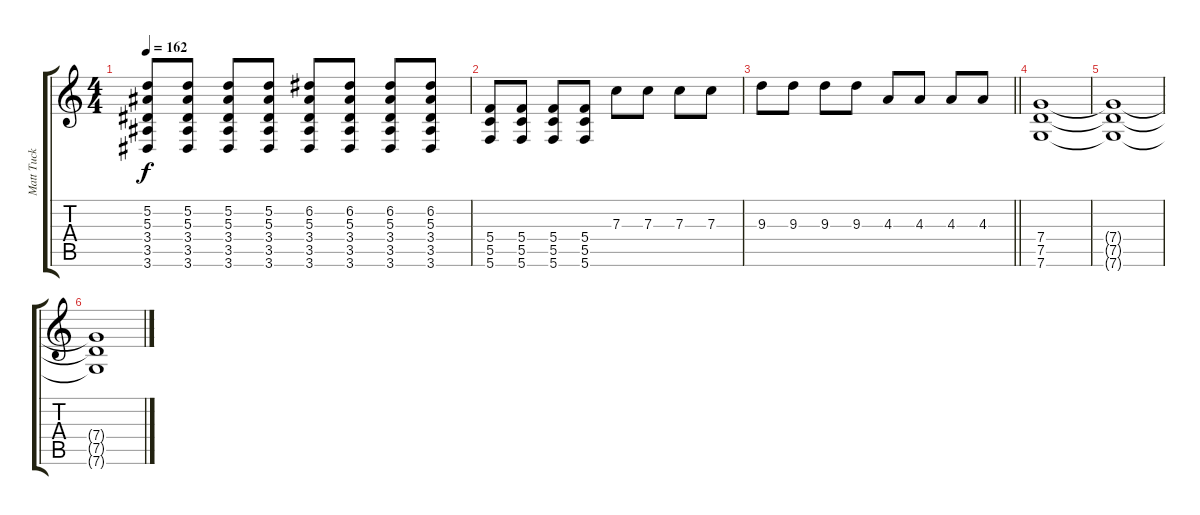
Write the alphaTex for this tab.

\track ("Matt Tuck" "Matt Tuck") {instrument distortionguitar}
\staff {score tabs}
\tuning (D4 A3 F3 C3 G2 C2) {hide}
\ts (4 4)
\tempo 162
\clef g2
\ks c
(5.2 5.3 3.4 3.5 3.6).8{dy f} (5.2 5.3 3.4 3.5 3.6).8 (5.2 5.3 3.4 3.5 3.6).8 (5.2 5.3 3.4 3.5 3.6).8 (6.2 5.3 3.4 3.5 3.6).8 (6.2 5.3 3.4 3.5 3.6).8 (6.2 5.3 3.4 3.5 3.6).8 (6.2 5.3 3.4 3.5 3.6).8 |
(5.4 5.5 5.6).8 (5.4 5.5 5.6).8 (5.4 5.5 5.6).8 (5.4 5.5 5.6).8 7.3.8 7.3.8 7.3.8 7.3.8 |
\barLineRight lightlight
9.3.8 9.3.8 9.3.8 9.3.8 4.3.8 4.3.8 4.3.8 4.3.8 |
(7.4 7.5 7.6).1 |
(7.4{t} 7.5{t} 7.6{t}).1 |
(7.4{t} 7.5{t} 7.6{t}).1{volume 0}
